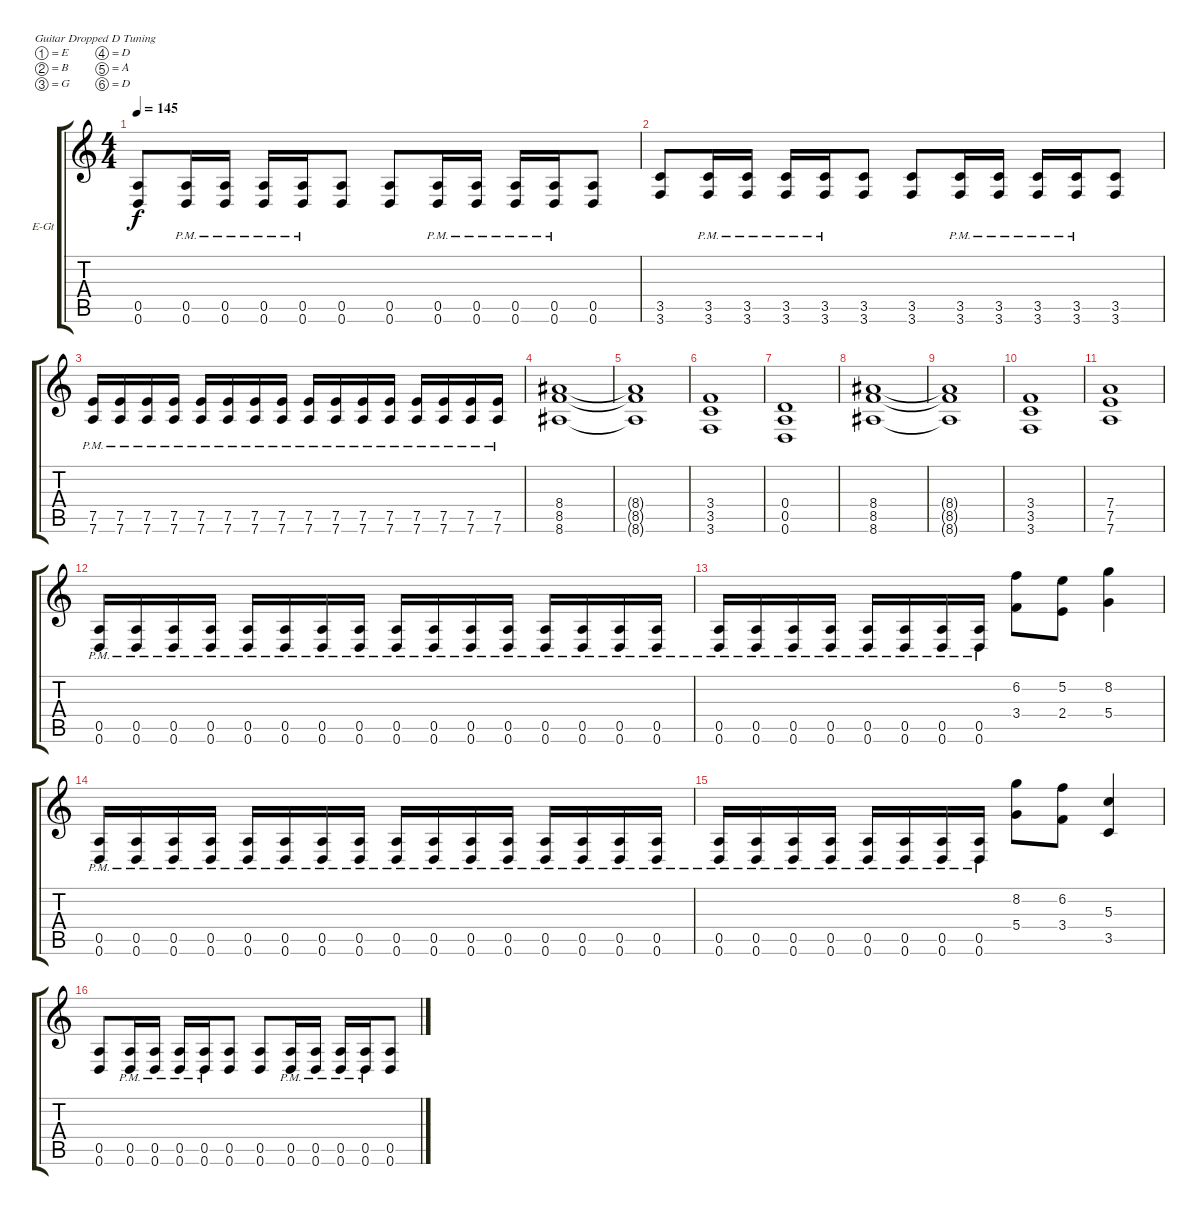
\bracketExtendMode groupsimilarinstruments
\firstSystemTrackNameOrientation horizontal
\otherSystemsTrackNameOrientation horizontal
\track ("Spur 1" "E-Gt") {instrument distortionguitar}
\staff {score tabs}
\tuning (E4 B3 G3 D3 A2 D2)
\ts (4 4)
\tempo 145
\clef g2
\ks c
(0.5 0.6).8{dy f} (0.5{pm} 0.6{pm}).16 (0.5{pm} 0.6{pm}).16 (0.5{pm} 0.6{pm}).16 (0.5{pm} 0.6{pm}).16 (0.5 0.6).8 (0.5 0.6).8 (0.5{pm} 0.6{pm}).16 (0.5{pm} 0.6{pm}).16 (0.5{pm} 0.6{pm}).16 (0.5{pm} 0.6{pm}).16 (0.5 0.6).8 |
(3.5 3.6).8 (3.5{pm} 3.6{pm}).16 (3.5{pm} 3.6{pm}).16 (3.5{pm} 3.6{pm}).16 (3.5{pm} 3.6{pm}).16 (3.5 3.6).8 (3.5 3.6).8 (3.5{pm} 3.6{pm}).16 (3.5{pm} 3.6{pm}).16 (3.5{pm} 3.6{pm}).16 (3.5{pm} 3.6{pm}).16 (3.5 3.6).8 |
(7.5{pm} 7.6{pm}).16 (7.5{pm} 7.6{pm}).16 (7.5{pm} 7.6{pm}).16 (7.5{pm} 7.6{pm}).16 (7.5{pm} 7.6{pm}).16 (7.5{pm} 7.6{pm}).16 (7.5{pm} 7.6{pm}).16 (7.5{pm} 7.6{pm}).16 (7.5{pm} 7.6{pm}).16 (7.5{pm} 7.6{pm}).16 (7.5{pm} 7.6{pm}).16 (7.5{pm} 7.6{pm}).16 (7.5{pm} 7.6{pm}).16 (7.5{pm} 7.6{pm}).16 (7.5{pm} 7.6{pm}).16 (7.5{pm} 7.6{pm}).16 |
(8.4 8.5 8.6).1 |
(8.4{t} 8.5{t} 8.6{t}).1 |
(3.4 3.5 3.6).1 |
(0.4 0.5 0.6).1 |
(8.4 8.5 8.6).1 |
(8.4{t} 8.5{t} 8.6{t}).1 |
(3.4 3.5 3.6).1 |
(7.4 7.5 7.6).1 |
(0.5{pm} 0.6{pm}).16 (0.5{pm} 0.6{pm}).16 (0.5{pm} 0.6{pm}).16 (0.5{pm} 0.6{pm}).16 (0.5{pm} 0.6{pm}).16 (0.5{pm} 0.6{pm}).16 (0.5{pm} 0.6{pm}).16 (0.5{pm} 0.6{pm}).16 (0.5{pm} 0.6{pm}).16 (0.5{pm} 0.6{pm}).16 (0.5{pm} 0.6{pm}).16 (0.5{pm} 0.6{pm}).16 (0.5{pm} 0.6{pm}).16 (0.5{pm} 0.6{pm}).16 (0.5{pm} 0.6{pm}).16 (0.5{pm} 0.6{pm}).16 |
(0.5{pm} 0.6{pm}).16 (0.5{pm} 0.6{pm}).16 (0.5{pm} 0.6{pm}).16 (0.5{pm} 0.6{pm}).16 (0.5{pm} 0.6{pm}).16 (0.5{pm} 0.6{pm}).16 (0.5{pm} 0.6{pm}).16 (0.5{pm} 0.6{pm}).16 (6.2 3.4).8 (5.2 2.4).8 (8.2 5.4).4 |
(0.5{pm} 0.6{pm}).16 (0.5{pm} 0.6{pm}).16 (0.5{pm} 0.6{pm}).16 (0.5{pm} 0.6{pm}).16 (0.5{pm} 0.6{pm}).16 (0.5{pm} 0.6{pm}).16 (0.5{pm} 0.6{pm}).16 (0.5{pm} 0.6{pm}).16 (0.5{pm} 0.6{pm}).16 (0.5{pm} 0.6{pm}).16 (0.5{pm} 0.6{pm}).16 (0.5{pm} 0.6{pm}).16 (0.5{pm} 0.6{pm}).16 (0.5{pm} 0.6{pm}).16 (0.5{pm} 0.6{pm}).16 (0.5{pm} 0.6{pm}).16 |
(0.5{pm} 0.6{pm}).16 (0.5{pm} 0.6{pm}).16 (0.5{pm} 0.6{pm}).16 (0.5{pm} 0.6{pm}).16 (0.5{pm} 0.6{pm}).16 (0.5{pm} 0.6{pm}).16 (0.5{pm} 0.6{pm}).16 (0.5{pm} 0.6{pm}).16 (8.2 5.4).8 (6.2 3.4).8 (5.3 3.5).4 |
(0.5 0.6).8 (0.5{pm} 0.6{pm}).16 (0.5{pm} 0.6{pm}).16 (0.5{pm} 0.6{pm}).16 (0.5{pm} 0.6{pm}).16 (0.5 0.6).8 (0.5 0.6).8 (0.5{pm} 0.6{pm}).16 (0.5{pm} 0.6{pm}).16 (0.5{pm} 0.6{pm}).16 (0.5{pm} 0.6{pm}).16 (0.5 0.6).8
